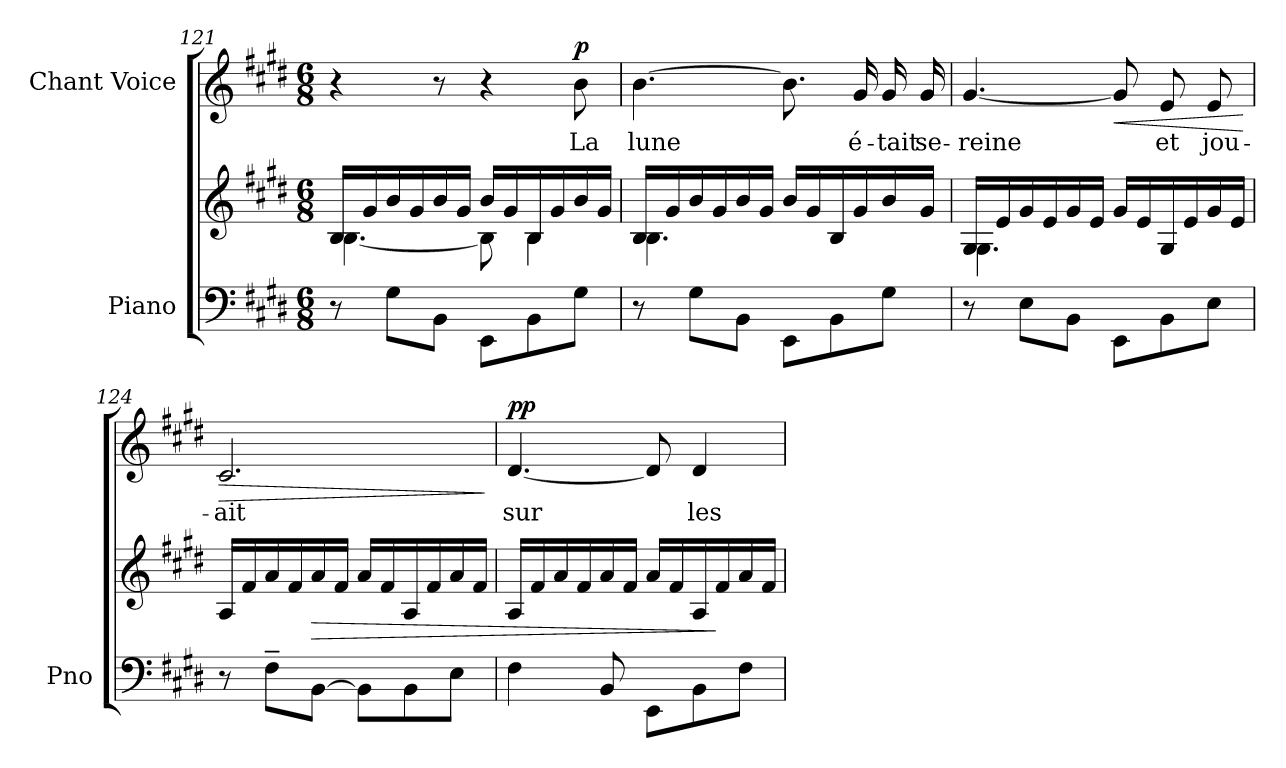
**kern	**kern	**dynam	**kern	**text	**dynam
*part2	*part2	*part2	*part1	*part1	*part1
*staff3	*staff2	*staff2/3	*staff1	*staff1	*staff1
*I"Piano	*	*	*I"Chant Voice	*	*
*I'Pno	*	*	*	*	*
*clefF4	*clefG2	*	*clefG2	*	*
*k[f#c#g#d#]	*k[f#c#g#d#]	*	*k[f#c#g#d#]	*	*
*M6/8	*M6/8	*	*M6/8	*	*
=121	=121	=121	=121	=121	=121
!	!LO:N:head=solid	!	!	!	!
*	*^	*	*	*	*
8r	16B/LL	[4.B\	.	4r	.	.
.	16g#/	.	.	.	.	.
8G#\L	16b/	.	.	.	.	.
.	16g#/	.	.	.	.	.
8BB\J	16b/	.	.	8r	.	.
.	16g#/JJ	.	.	.	.	.
8EE\L	16b/LL	8B\]	.	4r	.	.
.	16g#/	.	.	.	.	.
8BB\	16B/	4B\	.	.	.	.
.	16g#/	.	.	.	.	.
!	!	!	!	!	!LO:LY:b	!LO:DY:a
8G#\J	16b/	.	.	8b\	La	p
.	16g#/JJ	.	.	.	.	.
!!LO:LB:g=z
=122	=122	=122	=122	=122	=122	=122
!	!LO:N:head=solid	!	!	!	!LO:LY:b	!
8r	16B/LL	4.B\	.	[4.b\	lune	.
.	16g#/	.	.	.	.	.
8G#\L	16b/	.	.	.	.	.
.	16g#/	.	.	.	.	.
8BB\J	16b/	.	.	.	.	.
.	16g#/JJ	.	.	.	.	.
8EE\L	16b/LL	4.ryy	.	8.b\]	.	.
.	16g#/	.	.	.	.	.
8BB\	16B/	.	.	.	.	.
!	!	!	!	!	!LO:LY:b	!
.	16g#/	.	.	16g#/	é-	.
!	!	!	!	!	!LO:LY:b	!
8G#\J	16b/	.	.	16g#/	-tait	.
!	!	!	!	!	!LO:LY:b	!
.	16g#/JJ	.	.	16g#/	se-	.
=123	=123	=123	=123	=123	=123	=123
!	!LO:N:head=solid	!	!	!	!LO:LY:b	!
8r	16G#/LL	4.G#\	.	[4.g#/	-reine	.
.	16e/	.	.	.	.	.
8E\L	16g#/	.	.	.	.	.
.	16e/	.	.	.	.	.
8BB\J	16g#/	.	.	.	.	.
.	16e/JJ	.	.	.	.	.
!	!	!	!	!	!	!LO:HP:b
8EE\L	16g#/LL	4.ryy	.	8g#/]	.	<
.	16e/	.	.	.	.	.
!	!	!	!	!	!LO:LY:b	!
8BB\	16G#/	.	.	8e/	et	.
.	16e/	.	.	.	.	.
!	!	!	!	!	!LO:LY:b	!
8E\J	16g#/	.	.	8e/	jou-	.
.	16e/JJ	.	.	.	.	.
*	*v	*v	*	*	*	*
.	.	.	.	.	[
=124	=124	=124	=124	=124	=124
!	!	!	!	!LO:LY:b	!LO:HP:b
8r	16A/LL	.	2.c#/	-ait	>
.	16f#/	.	.	.	.
8F#~\L	16a/	.	.	.	.
.	16f#/	.	.	.	.
!	!	!LO:HP:b	!	!	!
[8BB\J	16a/	>	.	.	.
.	16f#/JJ	.	.	.	.
8BB\L]	16a/LL	.	.	.	.
.	16f#/	.	.	.	.
8BB\	16A/	.	.	.	.
.	16f#/	.	.	.	.
8E\J	16a/	.	.	.	.
.	16f#/JJ	.	.	.	.
.	.	.	.	.	]
!!LO:LB:g=z
=125	=125	=125	=125	=125	=125
!	!	!	!	!LO:LY:b	!LO:DY:a
4F#\	16A/LL	.	[4.d#/	sur	pp
.	16f#/	.	.	.	.
.	16a/	.	.	.	.
.	16f#/	.	.	.	.
8BB/	16a/	.	.	.	.
.	16f#/JJ	.	.	.	.
8EE\L	16a/LL	.	8d#/]	.	.
.	16f#/	.	.	.	.
!	!	!	!	!LO:LY:b	!
8BB\	16A/	.	4d#/	les	.
.	16f#/	]	.	.	.
8F#\J	16a/	.	.	.	.
.	16f#/JJ	.	.	.	.
=	=	=	=	=	=
*-	*-	*-	*-	*-	*-
